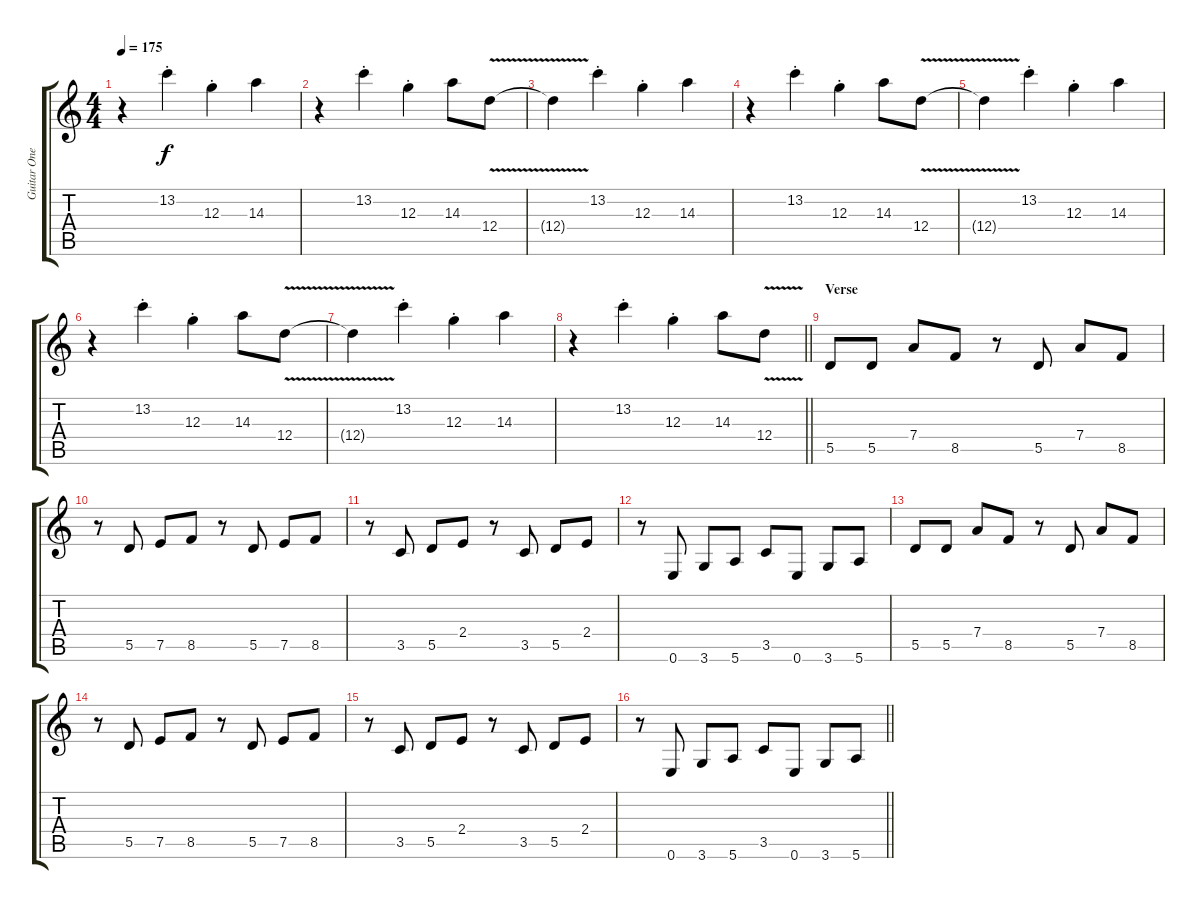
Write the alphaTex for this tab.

\track ("Guitar One" "Guitar One") {instrument distortionguitar}
\staff {score tabs}
\tuning (E4 B3 G3 D3 A2 E2) {hide}
\ts (4 4)
\tempo 175
\clef g2
\ks c
r.4{dy f} 13.2{st}.4{instrument overdrivenguitar} 12.3{st}.4 14.3.4 |
r.4 13.2{st}.4 12.3{st}.4 14.3.8 12.4{v}.8 |
12.4{t}.4 13.2{st}.4 12.3{st}.4 14.3.4 |
r.4 13.2{st}.4 12.3{st}.4 14.3.8 12.4{v}.8 |
12.4{t}.4 13.2{st}.4 12.3{st}.4 14.3.4 |
r.4 13.2{st}.4 12.3{st}.4 14.3.8 12.4{v}.8 |
12.4{t}.4 13.2{st}.4 12.3{st}.4 14.3.4 |
\barLineRight lightlight
r.4 13.2{st}.4 12.3{st}.4 14.3.8 12.4{v}.8 |
\section ("" "Verse")
5.5.8{instrument distortionguitar} 5.5.8 7.4.8 8.5.8 r.8 5.5.8 7.4.8 8.5.8 |
r.8 5.5.8 7.5.8 8.5.8 r.8 5.5.8 7.5.8 8.5.8 |
r.8 3.5.8 5.5.8 2.4.8 r.8 3.5.8 5.5.8 2.4.8 |
r.8 0.6.8 3.6.8 5.6.8 3.5.8 0.6.8 3.6.8 5.6.8 |
5.5.8 5.5.8 7.4.8 8.5.8 r.8 5.5.8 7.4.8 8.5.8 |
r.8 5.5.8 7.5.8 8.5.8 r.8 5.5.8 7.5.8 8.5.8 |
r.8 3.5.8 5.5.8 2.4.8 r.8 3.5.8 5.5.8 2.4.8 |
\barLineRight lightlight
r.8 0.6.8 3.6.8 5.6.8 3.5.8 0.6.8 3.6.8 5.6.8
